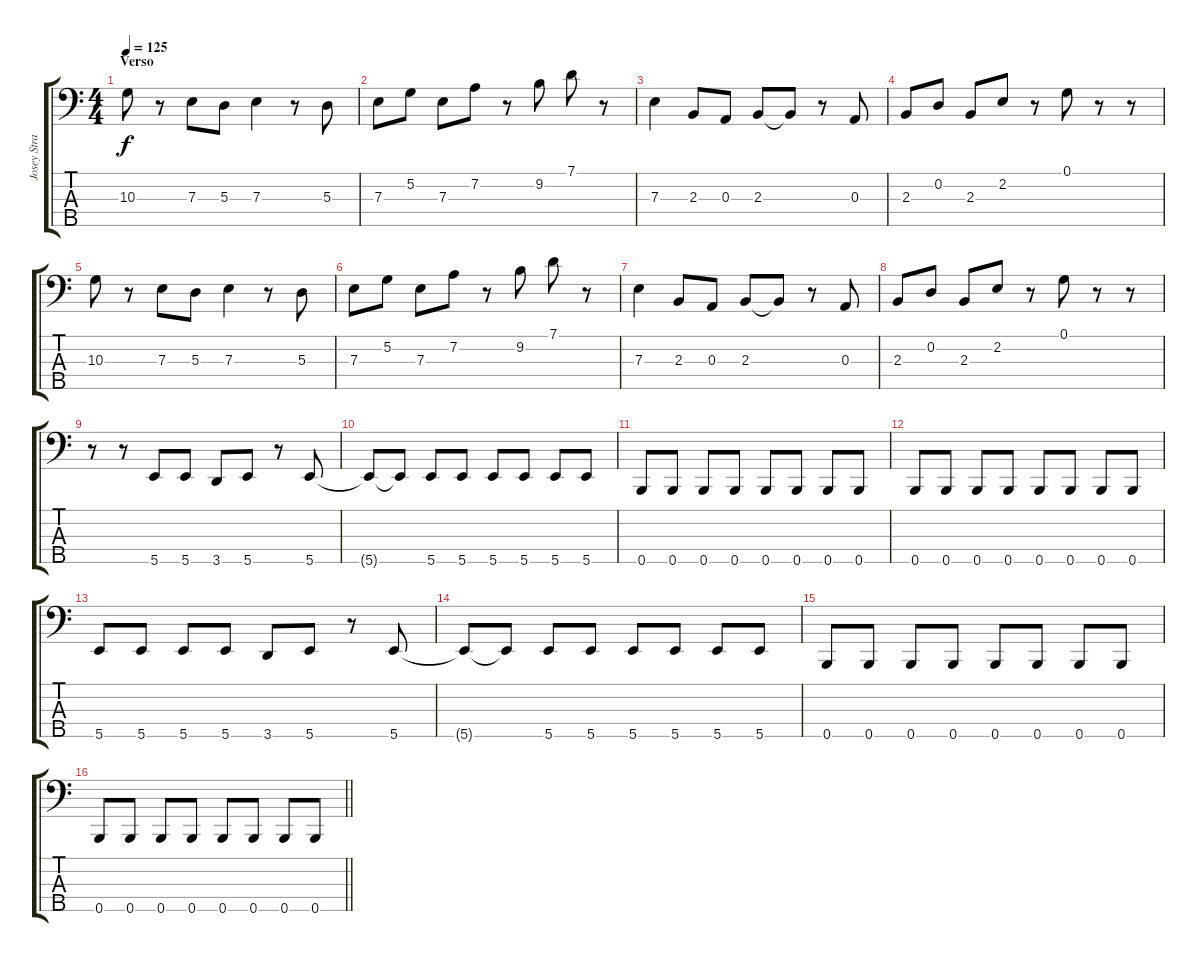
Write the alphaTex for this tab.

\track ("Josey Strandman" "Josey Stra") {instrument electricbassfinger}
\staff {score tabs}
\tuning (G2 D2 A1 E1 B0) {hide}
\ts (4 4)
\section ("" "Verso")
\tempo 125
\clef f4
\ks c
10.3.8{dy f instrument lead2sawtooth} r.8 7.3.8 5.3.8 7.3.4 r.8 5.3.8 |
7.3.8 5.2.8 7.3.8 7.2.8 r.8 9.2.8 7.1.8 r.8 |
7.3.4 2.3.8 0.3.8 2.3.8 2.3{t}.8 r.8 0.3.8 |
2.3.8 0.2.8 2.3.8 2.2.8 r.8 0.1.8 r.8 r.8 |
10.3.8{instrument lead2sawtooth} r.8 7.3.8 5.3.8 7.3.4 r.8 5.3.8 |
7.3.8 5.2.8 7.3.8 7.2.8 r.8 9.2.8 7.1.8 r.8 |
7.3.4 2.3.8 0.3.8 2.3.8 2.3{t}.8 r.8 0.3.8 |
2.3.8 0.2.8 2.3.8 2.2.8 r.8 0.1.8 r.8 r.8 |
r.8{instrument electricbassfinger} r.8 5.5.8 5.5.8 3.5.8 5.5.8 r.8 5.5.8 |
5.5{t}.8 5.5{t}.8 5.5.8 5.5.8 5.5.8 5.5.8 5.5.8 5.5.8 |
0.5.8 0.5.8 0.5.8 0.5.8 0.5.8 0.5.8 0.5.8 0.5.8 |
0.5.8 0.5.8 0.5.8 0.5.8 0.5.8 0.5.8 0.5.8 0.5.8 |
5.5.8{instrument electricbassfinger} 5.5.8 5.5.8 5.5.8 3.5.8 5.5.8 r.8 5.5.8 |
5.5{t}.8 5.5{t}.8 5.5.8 5.5.8 5.5.8 5.5.8 5.5.8 5.5.8 |
0.5.8 0.5.8 0.5.8 0.5.8 0.5.8 0.5.8 0.5.8 0.5.8 |
\barLineRight lightlight
0.5.8 0.5.8 0.5.8 0.5.8 0.5.8 0.5.8 0.5.8 0.5.8
